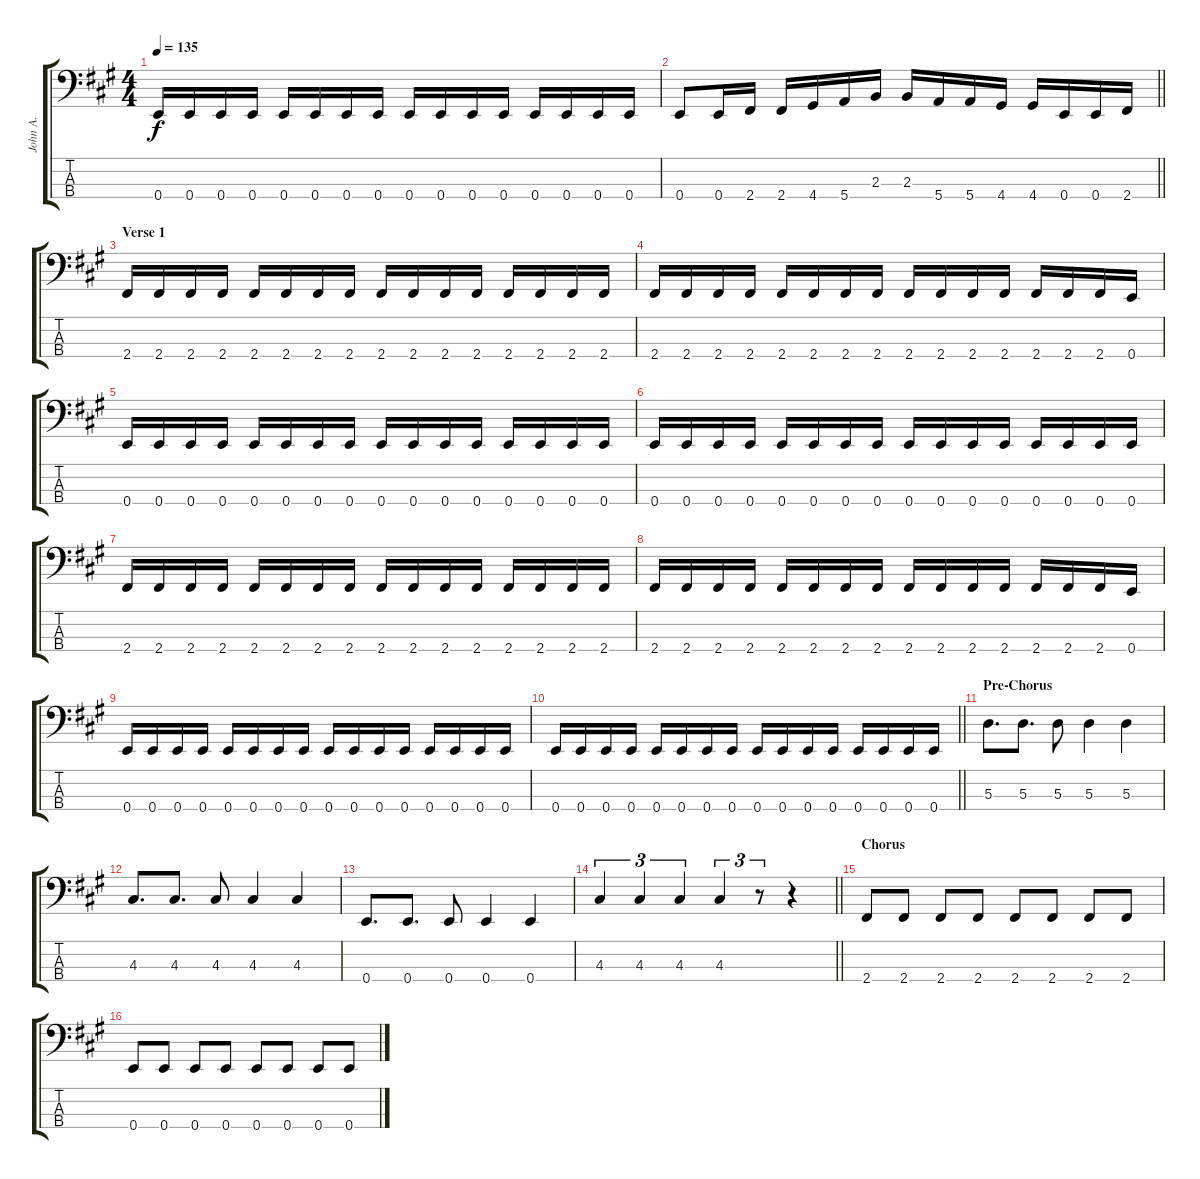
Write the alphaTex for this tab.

\track ("John A." "John A.") {instrument electricbassfinger}
\staff {score tabs}
\tuning (G2 D2 A1 E1) {hide}
\ts (4 4)
\tempo 135
\clef f4
\ks a
0.4.16{dy f} 0.4.16 0.4.16 0.4.16 0.4.16 0.4.16 0.4.16 0.4.16 0.4.16 0.4.16 0.4.16 0.4.16 0.4.16 0.4.16 0.4.16 0.4.16 |
\barLineRight lightlight
0.4.8 0.4.16 2.4.16 2.4.16 4.4.16 5.4.16 2.3.16 2.3.16 5.4.16 5.4.16 4.4.16 4.4.16 0.4.16 0.4.16 2.4.16 |
\section ("" "Verse 1")
2.4.16 2.4.16 2.4.16 2.4.16 2.4.16 2.4.16 2.4.16 2.4.16 2.4.16 2.4.16 2.4.16 2.4.16 2.4.16 2.4.16 2.4.16 2.4.16 |
2.4.16 2.4.16 2.4.16 2.4.16 2.4.16 2.4.16 2.4.16 2.4.16 2.4.16 2.4.16 2.4.16 2.4.16 2.4.16 2.4.16 2.4.16 0.4.16 |
0.4.16 0.4.16 0.4.16 0.4.16 0.4.16 0.4.16 0.4.16 0.4.16 0.4.16 0.4.16 0.4.16 0.4.16 0.4.16 0.4.16 0.4.16 0.4.16 |
0.4.16 0.4.16 0.4.16 0.4.16 0.4.16 0.4.16 0.4.16 0.4.16 0.4.16 0.4.16 0.4.16 0.4.16 0.4.16 0.4.16 0.4.16 0.4.16 |
2.4.16 2.4.16 2.4.16 2.4.16 2.4.16 2.4.16 2.4.16 2.4.16 2.4.16 2.4.16 2.4.16 2.4.16 2.4.16 2.4.16 2.4.16 2.4.16 |
2.4.16 2.4.16 2.4.16 2.4.16 2.4.16 2.4.16 2.4.16 2.4.16 2.4.16 2.4.16 2.4.16 2.4.16 2.4.16 2.4.16 2.4.16 0.4.16 |
0.4.16 0.4.16 0.4.16 0.4.16 0.4.16 0.4.16 0.4.16 0.4.16 0.4.16 0.4.16 0.4.16 0.4.16 0.4.16 0.4.16 0.4.16 0.4.16 |
\barLineRight lightlight
0.4.16 0.4.16 0.4.16 0.4.16 0.4.16 0.4.16 0.4.16 0.4.16 0.4.16 0.4.16 0.4.16 0.4.16 0.4.16 0.4.16 0.4.16 0.4.16 |
\section ("" "Pre-Chorus")
5.3.8{d} 5.3.8{d} 5.3.8 5.3.4 5.3.4 |
4.3.8{d} 4.3.8{d} 4.3.8 4.3.4 4.3.4 |
0.4.8{d} 0.4.8{d} 0.4.8 0.4.4 0.4.4 |
\barLineRight lightlight
4.3.4{tu (3 2)} 4.3.4{tu (3 2)} 4.3.4{tu (3 2)} 4.3.4{tu (3 2)} r.8{tu (3 2)} r.4 |
\section ("" "Chorus")
2.4.8 2.4.8 2.4.8 2.4.8 2.4.8 2.4.8 2.4.8 2.4.8 |
0.4.8 0.4.8 0.4.8 0.4.8 0.4.8 0.4.8 0.4.8 0.4.8
